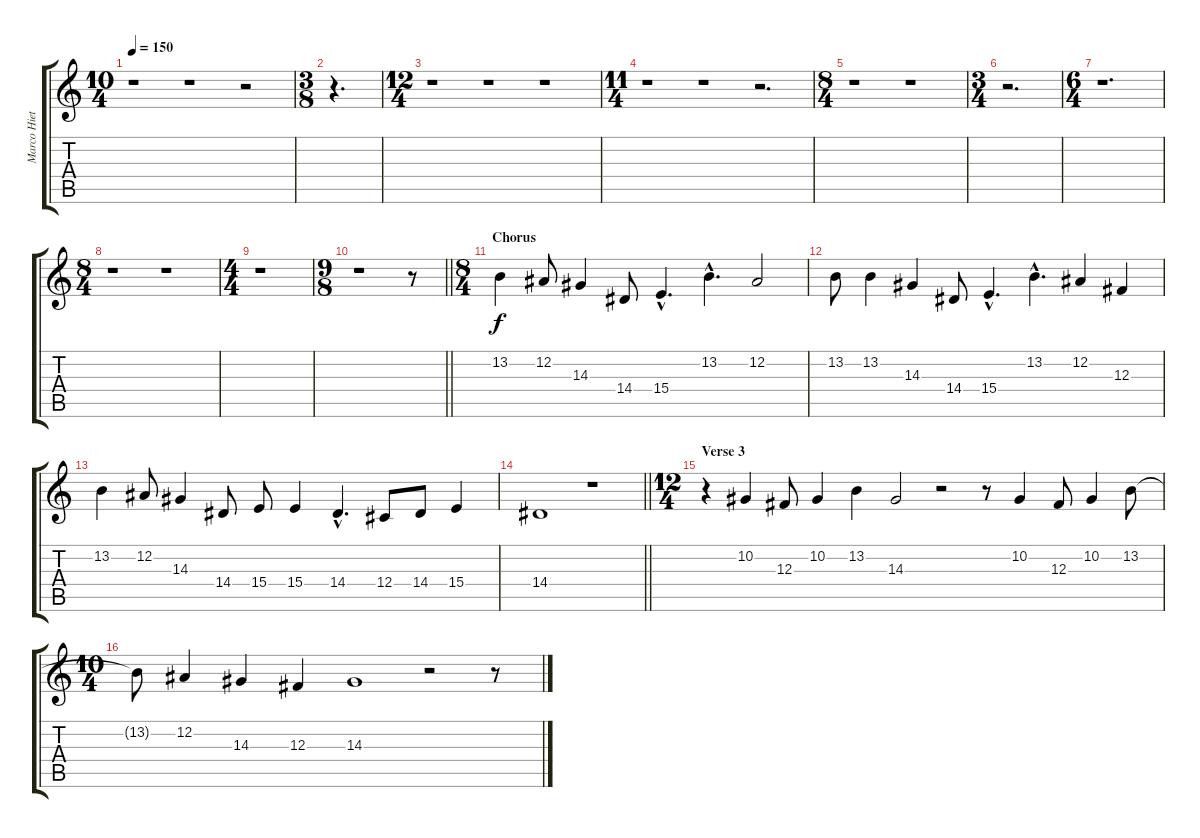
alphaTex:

\track ("Marco Hietala - Vocals" "Marco Hiet") {instrument drawbarorgan}
\staff {score tabs}
\tuning (Eb4 Bb3 Gb3 Db3 Ab2 Eb2) {hide}
\ts (10 4)
\tempo 150
\clef g2
\ks c
r.1{dy f} r.1 r.2 |
\ts (3 8)
r.4{d} |
\ts (12 4)
r.1 r.1 r.1 |
\ts (11 4)
r.1 r.1 r.2{d} |
\ts (8 4)
r.1 r.1 |
\ts (3 4)
r.2{d} |
\ts (6 4)
r.1{d} |
\ts (8 4)
r.1 r.1 |
\ts (4 4)
r.1 |
\ts (9 8)
\barLineRight lightlight
r.1 r.8 |
\ts (8 4)
\section ("" "Chorus")
13.2.4 12.2.8 14.3.4 14.4.8 15.4{hac}.4{d} 13.2{hac}.4{d} 12.2.2 |
13.2.8 13.2.4 14.3.4 14.4.8 15.4{hac}.4{d} 13.2{hac}.4{d} 12.2.4 12.3.4 |
13.2.4 12.2.8 14.3.4 14.4.8 15.4.8 15.4.4 14.4{hac}.4{d} 12.4.8 14.4.8 15.4.4 |
\barLineRight lightlight
14.4.1 r.1 |
\ts (12 4)
\section ("" "Verse 3")
r.4 10.2.4 12.3.8 10.2.4 13.2.4 14.3.2 r.2 r.8 10.2.4 12.3.8 10.2.4 13.2.8 |
\ts (10 4)
13.2{t}.8 12.2.4 14.3.4 12.3.4 14.3.1 r.2 r.8
